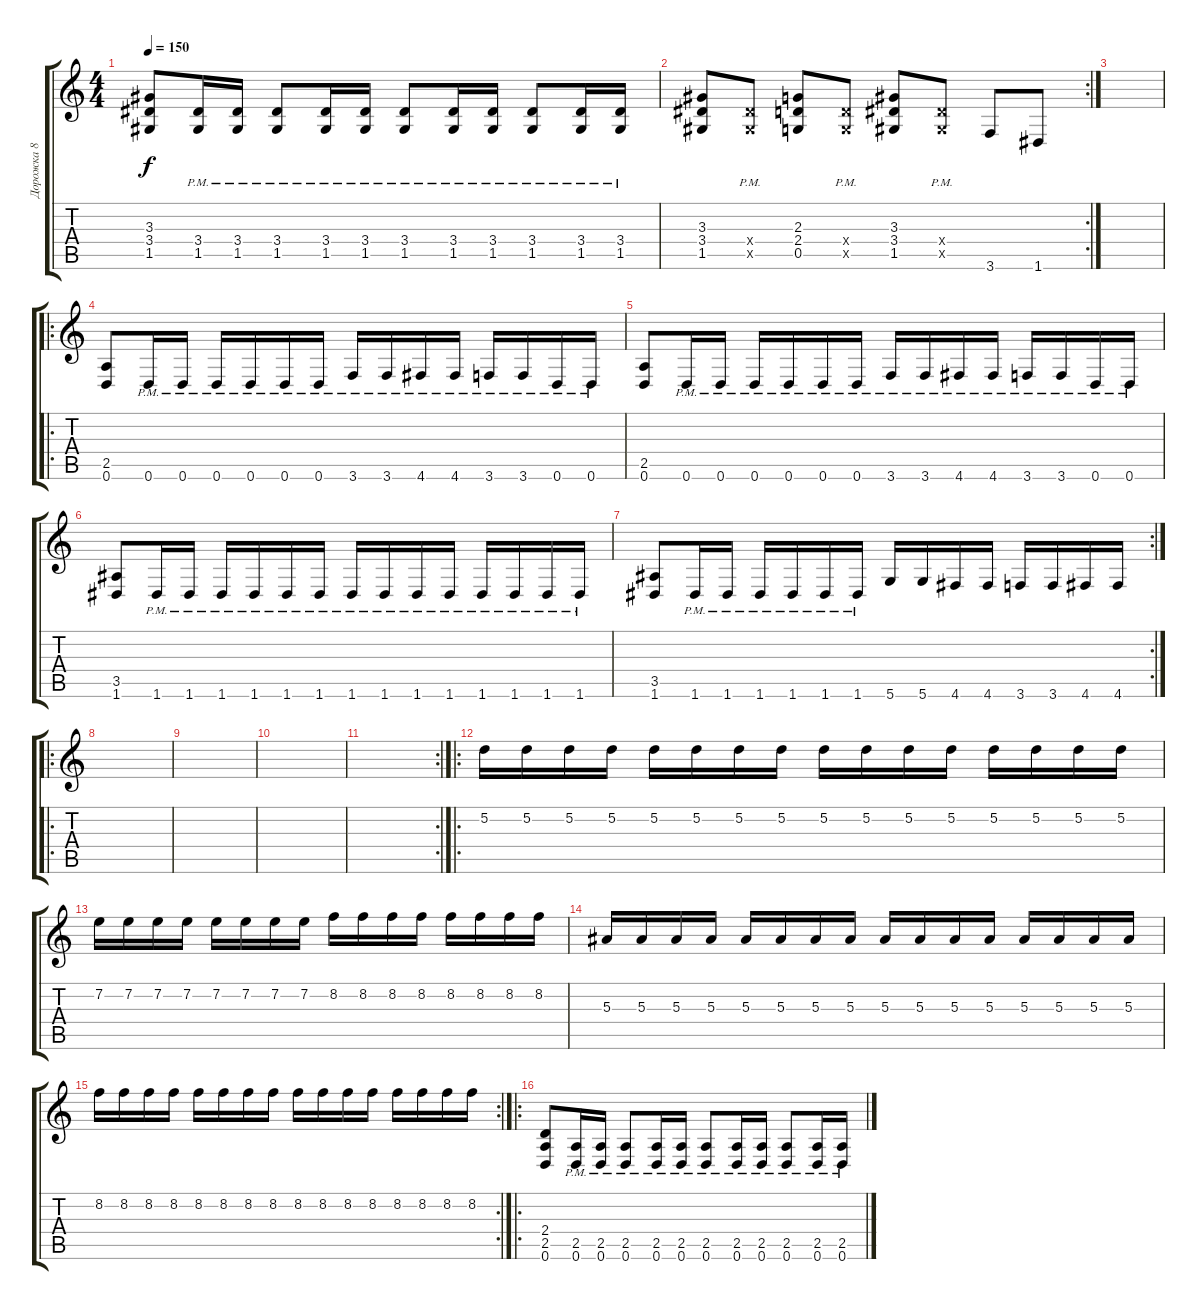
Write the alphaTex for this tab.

\track ("Дорожка 8" "Дорожка 8") {instrument distortionguitar}
\staff {score tabs}
\tuning (D4 A3 F3 C3 G2 D2) {hide}
\ts (4 4)
\tempo 150
\clef g2
\ks c
(3.3 3.4 1.5).8{dy f} (3.4{pm} 1.5{pm}).16 (3.4{pm} 1.5{pm}).16 (3.4{pm} 1.5{pm}).8 (3.4{pm} 1.5{pm}).16 (3.4{pm} 1.5{pm}).16 (3.4{pm} 1.5{pm}).8 (3.4{pm} 1.5{pm}).16 (3.4{pm} 1.5{pm}).16 (3.4{pm} 1.5{pm}).8 (3.4{pm} 1.5{pm}).16 (3.4{pm} 1.5{pm}).16 |
\rc 2
(3.3 3.4 1.5).8 (3.4{pm x} 1.5{pm x}).8 (2.3 2.4 0.5).8 (2.4{pm x} 0.5{pm x}).8 (3.3 3.4 1.5).8 (3.4{pm x} 1.5{pm x}).8 3.6.8 1.6.8 |
|
\ro
(2.5 0.6).8 0.6{pm}.16 0.6{pm}.16 0.6{pm}.16 0.6{pm}.16 0.6{pm}.16 0.6{pm}.16 3.6{pm}.16 3.6{pm}.16 4.6{pm}.16 4.6{pm}.16 3.6{pm}.16 3.6{pm}.16 0.6{pm}.16 0.6{pm}.16 |
(2.5 0.6).8 0.6{pm}.16 0.6{pm}.16 0.6{pm}.16 0.6{pm}.16 0.6{pm}.16 0.6{pm}.16 3.6{pm}.16 3.6{pm}.16 4.6{pm}.16 4.6{pm}.16 3.6{pm}.16 3.6{pm}.16 0.6{pm}.16 0.6{pm}.16 |
(3.5 1.6).8 1.6{pm}.16 1.6{pm}.16 1.6{pm}.16 1.6{pm}.16 1.6{pm}.16 1.6{pm}.16 1.6{pm}.16 1.6{pm}.16 1.6{pm}.16 1.6{pm}.16 1.6{pm}.16 1.6{pm}.16 1.6{pm}.16 1.6{pm}.16 |
\rc 2
(3.5 1.6).8 1.6{pm}.16 1.6{pm}.16 1.6{pm}.16 1.6{pm}.16 1.6{pm}.16 1.6{pm}.16 5.6.16 5.6.16 4.6.16 4.6.16 3.6.16 3.6.16 4.6.16 4.6.16 |
\ro
|
|
|
\rc 2
|
\ro
5.2.16 5.2.16 5.2.16 5.2.16 5.2.16 5.2.16 5.2.16 5.2.16 5.2.16 5.2.16 5.2.16 5.2.16 5.2.16 5.2.16 5.2.16 5.2.16 |
7.2.16 7.2.16 7.2.16 7.2.16 7.2.16 7.2.16 7.2.16 7.2.16 8.2.16 8.2.16 8.2.16 8.2.16 8.2.16 8.2.16 8.2.16 8.2.16 |
5.3.16 5.3.16 5.3.16 5.3.16 5.3.16 5.3.16 5.3.16 5.3.16 5.3.16 5.3.16 5.3.16 5.3.16 5.3.16 5.3.16 5.3.16 5.3.16 |
\rc 2
8.2.16 8.2.16 8.2.16 8.2.16 8.2.16 8.2.16 8.2.16 8.2.16 8.2.16 8.2.16 8.2.16 8.2.16 8.2.16 8.2.16 8.2.16 8.2.16 |
\ro
(2.4 2.5 0.6).8 (2.5{pm} 0.6{pm}).16 (2.5{pm} 0.6{pm}).16 (2.5{pm} 0.6{pm}).8 (2.5{pm} 0.6{pm}).16 (2.5{pm} 0.6{pm}).16 (2.5{pm} 0.6{pm}).8 (2.5{pm} 0.6{pm}).16 (2.5{pm} 0.6{pm}).16 (2.5{pm} 0.6{pm}).8 (2.5{pm} 0.6{pm}).16 (2.5{pm} 0.6{pm}).16
